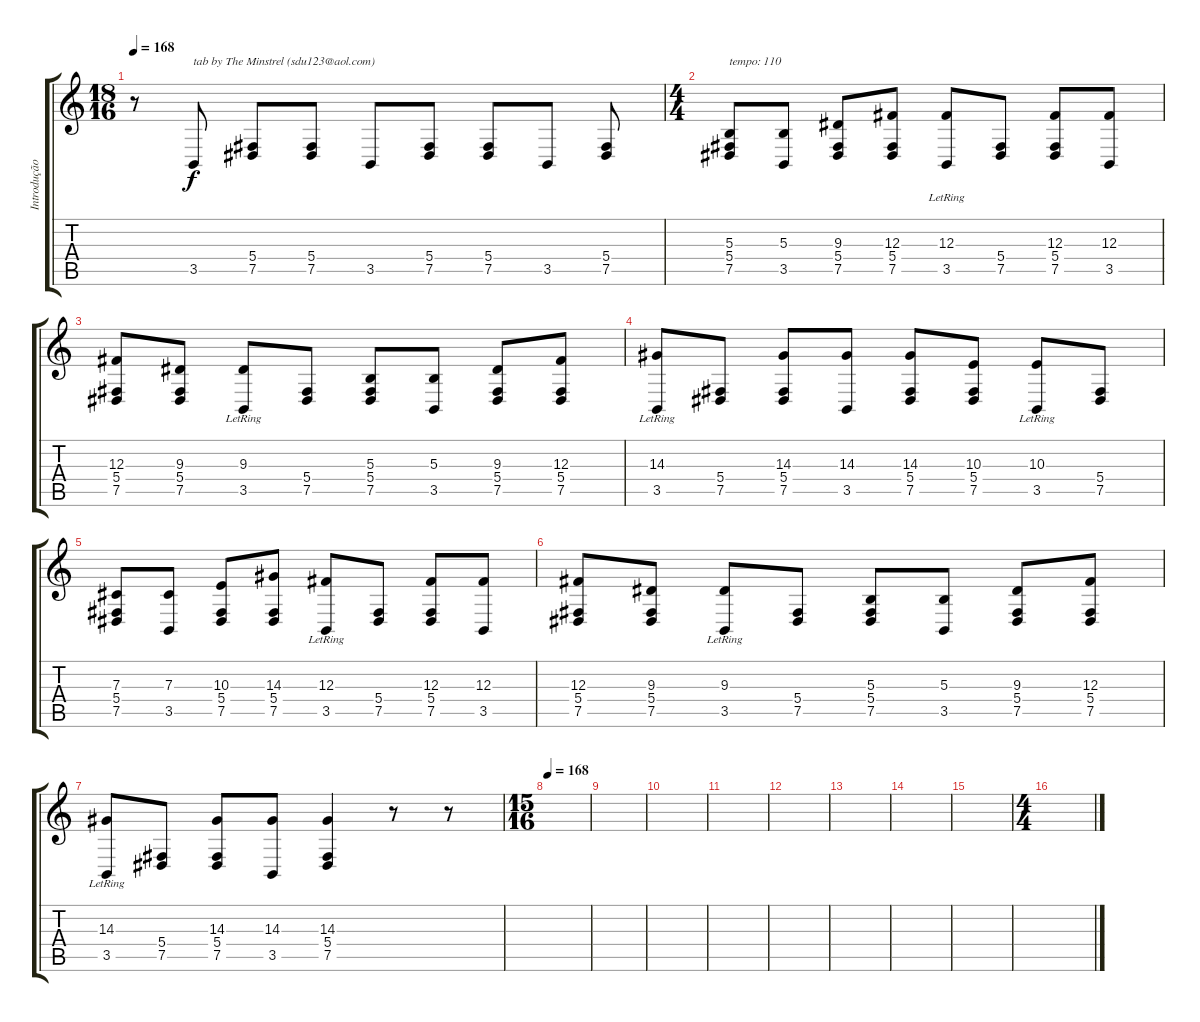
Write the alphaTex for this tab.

\track ("Introdução" "Introdução") {instrument churchorgan}
\staff {score tabs}
\tuning (Eb4 Bb3 Gb3 Db3 Ab2 Eb2) {hide}
\ts (18 16)
\tempo 168
\tempo 110
\tempo 168
\clef g2
\ks c
r.8{dy f instrument churchorgan} 3.5.8{txt "tab by The Minstrel (sdu123@aol.com)"} (5.4 7.5).8 (5.4 7.5).8 3.5.8 (5.4 7.5).8 (5.4 7.5).8 3.5.8 (5.4 7.5).8 |
\ts (4 4)
(5.3 5.4 7.5).8{txt "tempo: 110"} (5.3 3.5).8 (9.3 5.4 7.5).8 (12.3 5.4 7.5).8 (12.3{lr} 3.5).8 (5.4 7.5).8 (12.3 5.4 7.5).8 (12.3 3.5).8 |
(12.3 5.4 7.5).8 (9.3 5.4 7.5).8 (9.3{lr} 3.5).8 (5.4 7.5).8 (5.3 5.4 7.5).8 (5.3 3.5).8 (9.3 5.4 7.5).8 (12.3 5.4 7.5).8 |
(14.3{lr} 3.5).8 (5.4 7.5).8 (14.3 5.4 7.5).8 (14.3 3.5).8 (14.3 5.4 7.5).8 (10.3 5.4 7.5).8 (10.3{lr} 3.5).8 (5.4 7.5).8 |
(7.3 5.4 7.5).8 (7.3 3.5).8 (10.3 5.4 7.5).8 (14.3 5.4 7.5).8 (12.3{lr} 3.5).8 (5.4 7.5).8 (12.3 5.4 7.5).8 (12.3 3.5).8 |
(12.3 5.4 7.5).8 (9.3 5.4 7.5).8 (9.3{lr} 3.5).8 (5.4 7.5).8 (5.3 5.4 7.5).8 (5.3 3.5).8 (9.3 5.4 7.5).8 (12.3 5.4 7.5).8 |
(14.3{lr} 3.5).8 (5.4 7.5).8 (14.3 5.4 7.5).8 (14.3 3.5).8 (14.3 5.4 7.5).4 r.8 r.8 |
\ts (15 16)
\tempo 168
|
|
|
|
|
|
|
|
\ts (4 4)
